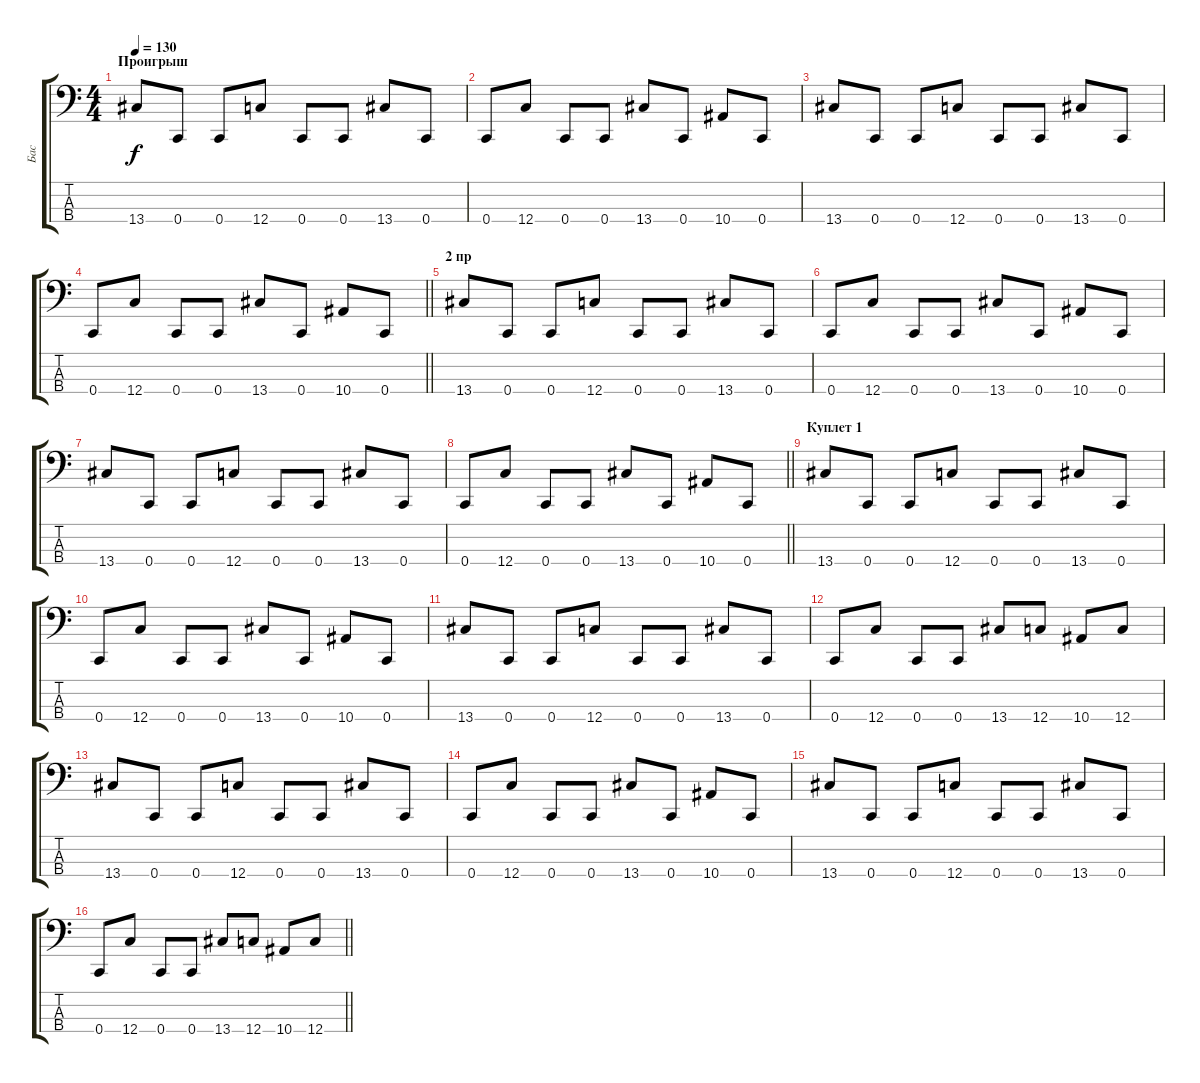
\track ("Бас" "Бас") {instrument electricbassfinger}
\staff {score tabs}
\tuning (F2 C2 G1 C1) {hide}
\ts (4 4)
\section ("" "Проигрыш")
\tempo 130
\clef f4
\ks c
13.4.8{dy f} 0.4.8 0.4.8 12.4.8 0.4.8 0.4.8 13.4.8 0.4.8 |
0.4.8 12.4.8 0.4.8 0.4.8 13.4.8 0.4.8 10.4.8 0.4.8 |
13.4.8 0.4.8 0.4.8 12.4.8 0.4.8 0.4.8 13.4.8 0.4.8 |
\barLineRight lightlight
0.4.8 12.4.8 0.4.8 0.4.8 13.4.8 0.4.8 10.4.8 0.4.8 |
\section ("" "2 пр")
13.4.8 0.4.8 0.4.8 12.4.8 0.4.8 0.4.8 13.4.8 0.4.8 |
0.4.8 12.4.8 0.4.8 0.4.8 13.4.8 0.4.8 10.4.8 0.4.8 |
13.4.8 0.4.8 0.4.8 12.4.8 0.4.8 0.4.8 13.4.8 0.4.8 |
\barLineRight lightlight
0.4.8 12.4.8 0.4.8 0.4.8 13.4.8 0.4.8 10.4.8 0.4.8 |
\section ("" "Куплет 1")
13.4.8 0.4.8 0.4.8 12.4.8 0.4.8 0.4.8 13.4.8 0.4.8 |
0.4.8 12.4.8 0.4.8 0.4.8 13.4.8 0.4.8 10.4.8 0.4.8 |
13.4.8 0.4.8 0.4.8 12.4.8 0.4.8 0.4.8 13.4.8 0.4.8 |
0.4.8 12.4.8 0.4.8 0.4.8 13.4.8 12.4.8 10.4.8 12.4.8 |
13.4.8 0.4.8 0.4.8 12.4.8 0.4.8 0.4.8 13.4.8 0.4.8 |
0.4.8 12.4.8 0.4.8 0.4.8 13.4.8 0.4.8 10.4.8 0.4.8 |
13.4.8 0.4.8 0.4.8 12.4.8 0.4.8 0.4.8 13.4.8 0.4.8 |
\barLineRight lightlight
0.4.8 12.4.8 0.4.8 0.4.8 13.4.8 12.4.8 10.4.8 12.4.8
